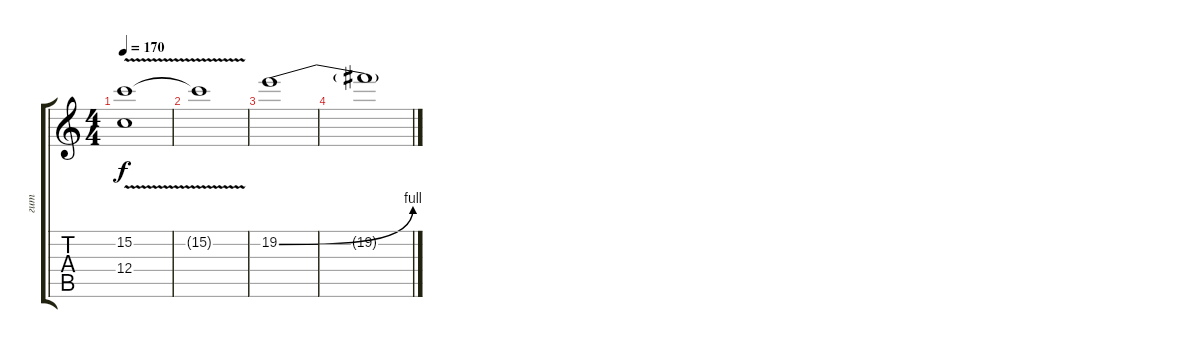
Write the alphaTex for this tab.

\track ("гит" "гит") {instrument overdrivenguitar}
\staff {score tabs}
\tuning (D4 A3 F3 C3 G2 C2) {hide}
\ts (4 4)
\tempo 170
\clef g2
\ks c
(15.2{v} 12.4).1{dy f} |
15.2{t}.1 |
19.2{be (bend 0 0 60 4)}.1{volume 11} |
19.2{t}.1
